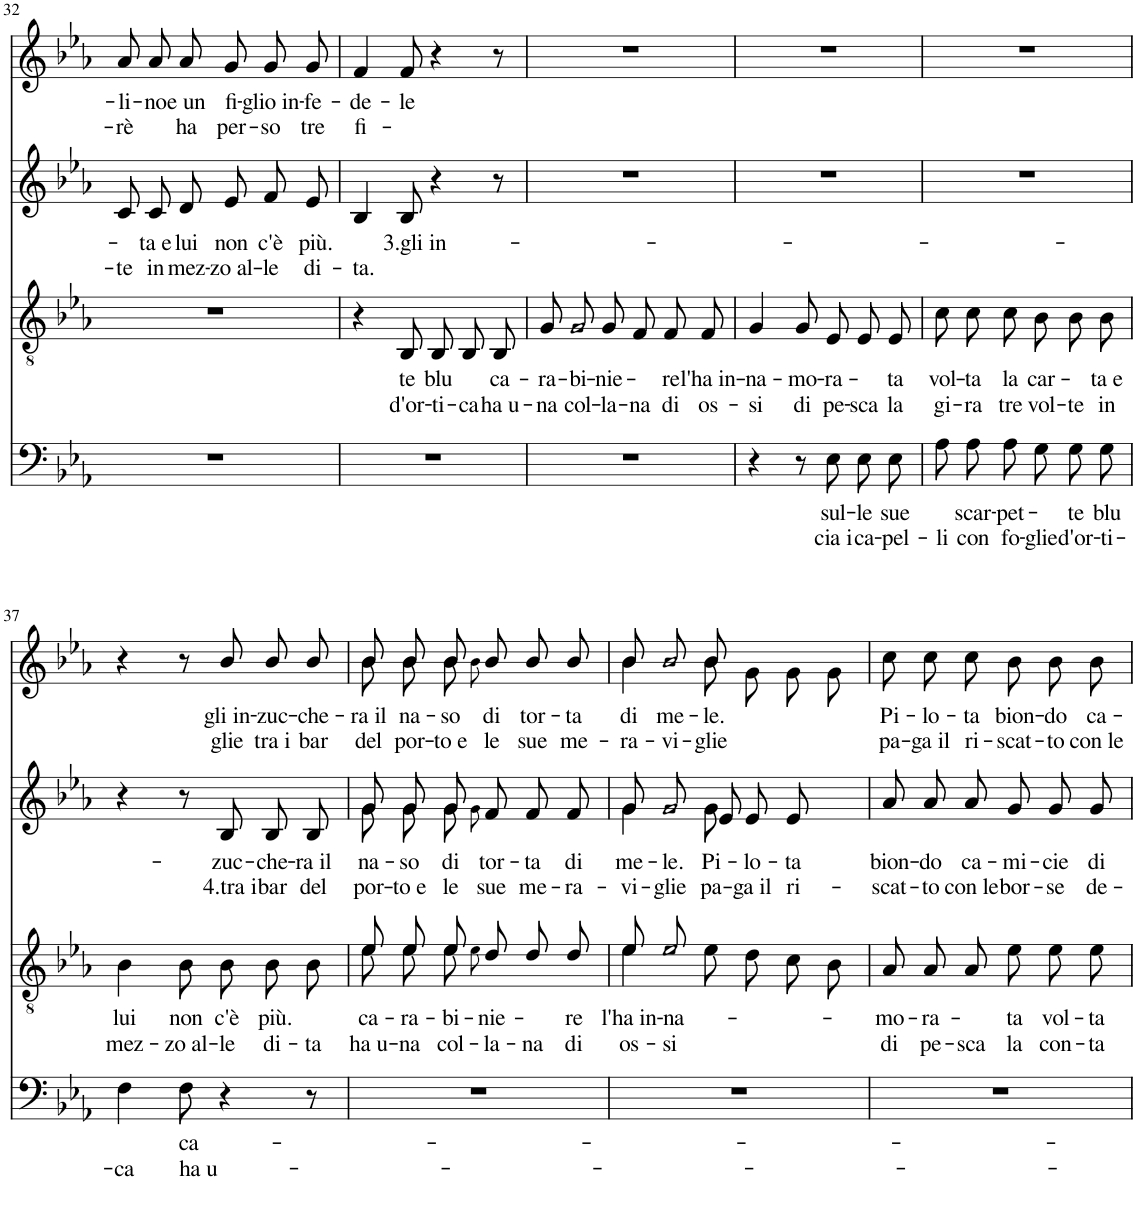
**kern	**text	**text	**kern	**text	**text	**kern	**text	**text	**kern	**text	**text
*part4	*part4	*part4	*part3	*part3	*part3	*part2	*part2	*part2	*part1	*part1	*part1
*staff4	*staff4	*staff4	*staff3	*staff3	*staff3	*staff2	*staff2	*staff2	*staff1	*staff1	*staff1
*I"Bassi	*	*	*I"Tenori	*	*	*I"Contralti	*	*	*I"Soprani	*	*
!!LO:PB:g=z
*clefF4	*	*	*clefGv2	*	*	*clefG2	*	*	*clefG2	*	*
*k[b-e-a-]	*	*	*k[b-e-a-]	*	*	*k[b-e-a-]	*	*	*k[b-e-a-]	*	*
*E-:	*	*	*E-:	*	*	*E-:	*	*	*E-:	*	*
*M6/8	*	*	*M6/8	*	*	*M6/8	*	*	*M6/8	*	*
=32	=32	=32	=32	=32	=32	=32	=32	=32	=32	=32	=32
!	!	!	!	!	!	!	!	!LO:LY:b	!	!LO:LY:b	!LO:LY:b
2.r	.	.	2.r	.	.	8c/L	.	-te	8a-/L	-li-	-rè
!	!	!	!	!	!	!	!LO:LY:b	!LO:LY:b	!	!LO:LY:b	!
.	.	.	.	.	.	8c/	ta e	in	8a-/	-no	.
!	!	!	!	!	!	!	!LO:LY:b	!LO:LY:b	!	!LO:LY:b	!LO:LY:b
.	.	.	.	.	.	8d/J	lui	mez-	8a-/J	e un	ha
!	!	!	!	!	!	!	!LO:LY:b	!LO:LY:b	!	!LO:LY:b	!LO:LY:b
.	.	.	.	.	.	8e-/L	non	-zo al-	8g/L	fi-	per-
!	!	!	!	!	!	!	!LO:LY:b	!LO:LY:b	!	!LO:LY:b	!LO:LY:b
.	.	.	.	.	.	8f/	c'è	-le	8g/	-glio in-	-so
!	!	!	!	!	!	!	!LO:LY:b	!LO:LY:b	!	!LO:LY:b	!LO:LY:b
.	.	.	.	.	.	8e-/J	più.	di-	8g/J	-fe-	tre
=33	=33	=33	=33	=33	=33	=33	=33	=33	=33	=33	=33
!	!	!	!	!	!	!	!	!LO:LY:b	!	!LO:LY:b	!LO:LY:b
2.r	.	.	4r	.	.	4B-/	.	-ta.	4f/	-de-	fi-
!	!	!	!	!LO:LY:b	!LO:LY:b	!	!LO:LY:b	!	!	!LO:LY:b	!
.	.	.	8BB-/	te	d'or-	8B-/	3.gli in-	.	8f/	-le	.
!	!	!	!	!LO:LY:b	!LO:LY:b	!	!	!	!	!	!
.	.	.	8BB-/L	blu	-ti-	4r	.	.	4r	.	.
!	!	!	!	!	!LO:LY:b	!	!	!	!	!	!
.	.	.	8BB-/	.	-ca	.	.	.	.	.	.
!	!	!	!	!LO:LY:b	!LO:LY:b	!	!	!	!	!	!
.	.	.	8BB-/J	ca-	ha u-	8r	.	.	8r	.	.
=34	=34	=34	=34	=34	=34	=34	=34	=34	=34	=34	=34
!	!	!	!	!LO:LY:b	!LO:LY:b	!	!	!	!	!	!
2.r	.	.	8G/L	-ra-	-na	2.r	.	.	2.r	.	.
!	!	!	!LO:N:head=open	!LO:LY:b	!LO:LY:b	!	!	!	!	!	!
.	.	.	8G/	-bi-	col-	.	.	.	.	.	.
!	!	!	!	!LO:LY:b	!LO:LY:b	!	!	!	!	!	!
.	.	.	8G/J	-nie-	-la-	.	.	.	.	.	.
!	!	!	!	!	!LO:LY:b	!	!	!	!	!	!
.	.	.	8F/L	.	-na	.	.	.	.	.	.
!	!	!	!	!LO:LY:b	!LO:LY:b	!	!	!	!	!	!
.	.	.	8F/	re	di	.	.	.	.	.	.
!	!	!	!	!LO:LY:b	!LO:LY:b	!	!	!	!	!	!
.	.	.	8F/J	l'ha in-	os-	.	.	.	.	.	.
=35	=35	=35	=35	=35	=35	=35	=35	=35	=35	=35	=35
!	!	!	!	!LO:LY:b	!LO:LY:b	!	!	!	!	!	!
4r	.	.	4G/	-na-	-si	2.r	.	.	2.r	.	.
!	!	!	!	!LO:LY:b	!LO:LY:b	!	!	!	!	!	!
8r	.	.	8G/	-mo-	di	.	.	.	.	.	.
!	!LO:LY:b	!LO:LY:b	!	!LO:LY:b	!LO:LY:b	!	!	!	!	!	!
8E-\L	sul-	-cia i	8E-/L	-ra-	pe-	.	.	.	.	.	.
!	!LO:LY:b	!LO:LY:b	!	!	!LO:LY:b	!	!	!	!	!	!
8E-\	-le	ca-	8E-/	.	-sca	.	.	.	.	.	.
!	!LO:LY:b	!LO:LY:b	!	!LO:LY:b	!LO:LY:b	!	!	!	!	!	!
8E-\J	sue	-pel-	8E-/J	ta	la	.	.	.	.	.	.
=36	=36	=36	=36	=36	=36	=36	=36	=36	=36	=36	=36
!	!	!LO:LY:b	!	!LO:LY:b	!LO:LY:b	!	!	!	!	!	!
8A-\L	.	-li	8c\L	vol-	gi-	2.r	.	.	2.r	.	.
!	!LO:LY:b	!LO:LY:b	!	!LO:LY:b	!LO:LY:b	!	!	!	!	!	!
8A-\	scar-	con	8c\	-ta	-ra	.	.	.	.	.	.
!	!LO:LY:b	!LO:LY:b	!	!LO:LY:b	!LO:LY:b	!	!	!	!	!	!
8A-\J	-pet-	fo-	8c\J	la	tre	.	.	.	.	.	.
!	!	!LO:LY:b	!	!LO:LY:b	!LO:LY:b	!	!	!	!	!	!
8G\L	.	-glie	8B-\L	car-	vol-	.	.	.	.	.	.
!	!LO:LY:b	!LO:LY:b	!	!	!LO:LY:b	!	!	!	!	!	!
8G\	te	d'or-	8B-\	.	-te	.	.	.	.	.	.
!	!LO:LY:b	!LO:LY:b	!	!LO:LY:b	!LO:LY:b	!	!	!	!	!	!
8G\J	blu	-ti-	8B-\J	ta e	in	.	.	.	.	.	.
!!LO:LB:g=z
=37	=37	=37	=37	=37	=37	=37	=37	=37	=37	=37	=37
!	!	!LO:LY:b	!	!LO:LY:b	!LO:LY:b	!	!	!	!	!	!
4F\	.	-ca	4B-\	lui	mez-	4r	.	.	4r	.	.
!	!LO:LY:b	!LO:LY:b	!	!LO:LY:b	!LO:LY:b	!	!	!	!	!	!
8F\	ca-	ha u-	8B-\	non	-zo al-	8r	.	.	8r	.	.
!	!	!	!	!LO:LY:b	!LO:LY:b	!	!LO:LY:b	!LO:LY:b	!	!LO:LY:b	!LO:LY:b
4r	.	.	8B-\L	c'è	-le	8B-/L	-zuc-	4.tra i	8b-/L	gli in-	glie
!	!	!	!	!LO:LY:b	!LO:LY:b	!	!LO:LY:b	!LO:LY:b	!	!LO:LY:b	!LO:LY:b
.	.	.	8B-\	più.	di-	8B-/	-che-	bar	8b-/	-zuc-	tra i
!	!	!	!	!	!LO:LY:b	!	!LO:LY:b	!LO:LY:b	!	!LO:LY:b	!LO:LY:b
8r	.	.	8B-\J	.	-ta	8B-/J	-ra il	del	8b-/J	-che-	bar
=38	=38	=38	=38	=38	=38	=38	=38	=38	=38	=38	=38
!	!	!	!	!LO:LY:b	!LO:LY:b	!	!LO:LY:b	!LO:LY:b	!	!LO:LY:b	!LO:LY:b
*	*	*	*^	*	*	*^	*	*	*^	*	*
2.r	.	.	8e-/L	8e-\L	ca-	ha u-	8g/L	8g\L	na-	por-	8b-/L	8b-\L	-ra il	del
!	!	!	!	!	!LO:LY:b	!LO:LY:b	!	!	!LO:LY:b	!LO:LY:b	!	!	!LO:LY:b	!LO:LY:b
.	.	.	8e-/	8e-\	-ra-	-na	8g/	8g\	-so	-to e	8b-/	8b-\	na-	por-
!	!	!	!	!	!LO:LY:b	!LO:LY:b	!	!	!LO:LY:b	!LO:LY:b	!	!	!LO:LY:b	!LO:LY:b
.	.	.	8e-/J	8e-\J	-bi-	col-	8g/J	8g\J	di	le	8b-/J	8b-\J	-so	-to e
.	.	.	.	8qe-\	.	.	.	8qg\	.	.	.	8qb-\	.	.
!	!	!	!	!	!LO:LY:b	!LO:LY:b	!	!	!LO:LY:b	!LO:LY:b	!	!	!LO:LY:b	!LO:LY:b
.	.	.	8d/L	4.ryy	-nie-	-la-	8f/L	4.ryy	tor-	sue	8b-/L	4.ryy	di	le
!	!	!	!	!	!	!LO:LY:b	!	!	!LO:LY:b	!LO:LY:b	!	!	!LO:LY:b	!LO:LY:b
.	.	.	8d/	.	.	-na	8f/	.	-ta	me-	8b-/	.	tor-	sue
!	!	!	!	!	!LO:LY:b	!LO:LY:b	!	!	!LO:LY:b	!LO:LY:b	!	!	!LO:LY:b	!LO:LY:b
.	.	.	8d/J	.	re	di	8f/J	.	di	-ra-	8b-/J	.	-ta	me-
=39	=39	=39	=39	=39	=39	=39	=39	=39	=39	=39	=39	=39	=39	=39
!	!	!	!	!	!LO:LY:b	!LO:LY:b	!	!	!LO:LY:b	!LO:LY:b	!	!	!LO:LY:b	!LO:LY:b
2.r	.	.	8e-/L	4e-\	l'ha in-	os-	8g/L	4g\	me-	-vi-	8b-/L	4b-\	di	-ra-
!	!	!	!LO:N:head=open	!	!LO:LY:b	!LO:LY:b	!LO:N:head=open	!	!LO:LY:b	!LO:LY:b	!LO:N:head=open	!	!LO:LY:b	!LO:LY:b
.	.	.	8e-/J	.	-na-	-si	8g/	.	-le.	-glie	8b-/	.	me-	-vi-
!	!	!	!	!	!	!	!	!	!LO:LY:b	!LO:LY:b	!	!	!LO:LY:b	!LO:LY:b
.	.	.	2ryy	8e-\	.	.	8e-/J	8g\	Pi-	pa-	8b-/J	8b-\	-le.	-glie
!	!	!	!	!	!	!	!	!	!LO:LY:b	!LO:LY:b	!	!	!	!
.	.	.	.	8d\L	.	.	8e-/L	4.ryy	-lo-	-ga il	4.ryy	8g\L	.	.
!	!	!	!	!	!	!	!	!	!LO:LY:b	!LO:LY:b	!	!	!	!
.	.	.	.	8c\	.	.	8e-/J	.	-ta	ri-	.	8g\	.	.
.	.	.	.	8B-\J	.	.	8ryy	.	.	.	.	8g\J	.	.
*	*	*	*	*	*	*	*v	*v	*	*	*	*	*	*
=40	=40	=40	=40	=40	=40	=40	=40	=40	=40	=40	=40	=40	=40
!	!	!	!	!	!LO:LY:b	!LO:LY:b	!	!LO:LY:b	!LO:LY:b	!	!	!LO:LY:b	!LO:LY:b
*	*	*	*v	*v	*	*	*	*	*	*v	*v	*	*
2.r	.	.	8A-/L	-mo-	di	8a-/L	bion-	-scat-	8cc\L	Pi-	pa-
!	!	!	!	!LO:LY:b	!LO:LY:b	!	!LO:LY:b	!LO:LY:b	!	!LO:LY:b	!LO:LY:b
.	.	.	8A-/	-ra-	pe-	8a-/	-do	-to	8cc\	-lo-	-ga il
!	!	!	!	!	!LO:LY:b	!	!LO:LY:b	!LO:LY:b	!	!LO:LY:b	!LO:LY:b
.	.	.	8A-/J	.	-sca	8a-/J	ca-	con le	8cc\J	-ta	ri-
!	!	!	!	!LO:LY:b	!LO:LY:b	!	!LO:LY:b	!LO:LY:b	!	!LO:LY:b	!LO:LY:b
.	.	.	8e-\L	ta	la	8g/L	-mi-	bor-	8b-\L	bion-	-scat-
!	!	!	!	!LO:LY:b	!LO:LY:b	!	!LO:LY:b	!LO:LY:b	!	!LO:LY:b	!LO:LY:b
.	.	.	8e-\	vol-	con-	8g/	-cie	-se	8b-\	-do	-to
!	!	!	!	!LO:LY:b	!LO:LY:b	!	!LO:LY:b	!LO:LY:b	!	!LO:LY:b	!LO:LY:b
.	.	.	8e-\J	-ta	-ta	8g/J	di	de-	8b-\J	ca-	con le
=	=	=	=	=	=	=	=	=	=	=	=
*-	*-	*-	*-	*-	*-	*-	*-	*-	*-	*-	*-
